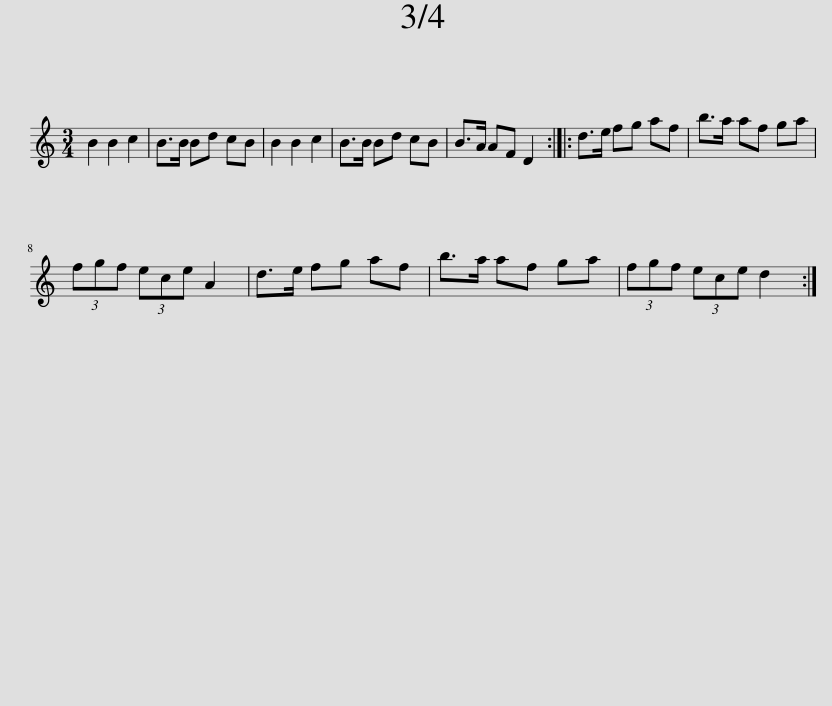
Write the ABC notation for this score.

X:1
L:1/8
M:3/4
I:linebreak $
K:C
V:1 treble
V:1
 B2 B2 c2 | B>B Bd cB | B2 B2 c2 | B>B Bd cB | B>A AF D2 :: %5
 d>e fg af | b>a af ga |$ (3fgf (3ece A2 | d>e fg af | b>a af ga | %10
 (3fgf (3ece d2 :| %11
